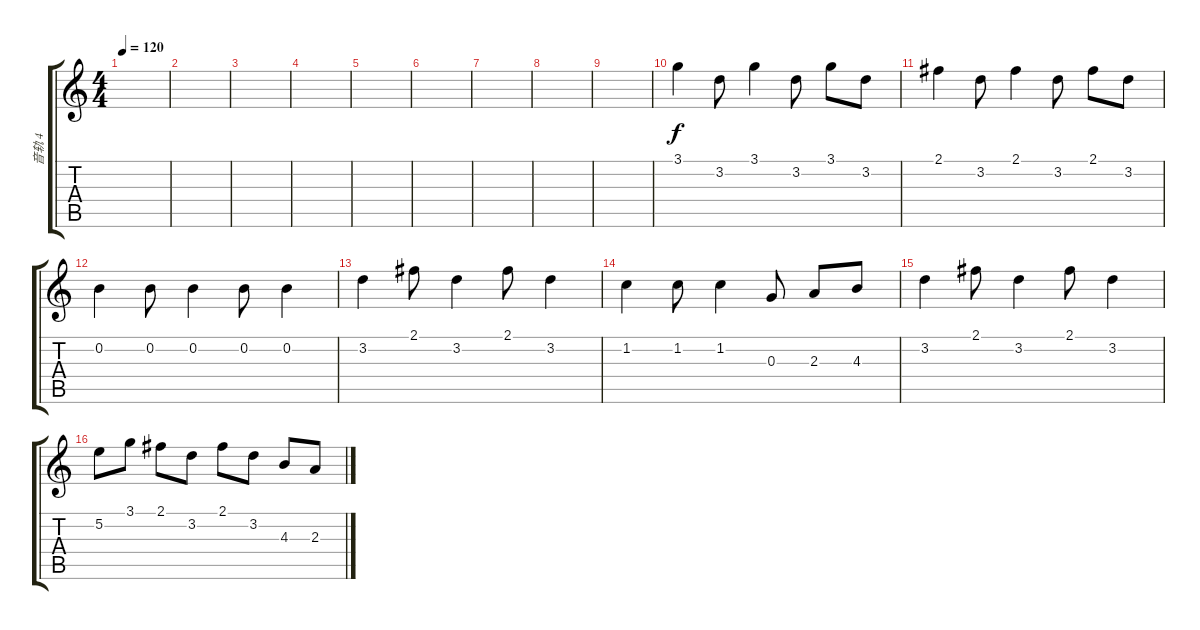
\track ("音轨 4" "音轨 4") {instrument overdrivenguitar}
\staff {score tabs}
\tuning (E4 B3 G3 D3 A2 E2) {hide}
\ts (4 4)
\tempo 120
\clef g2
\ks c
|
|
|
|
|
|
|
|
|
3.1.4 3.2.8 3.1.4 3.2.8 3.1.8 3.2.8 |
2.1.4 3.2.8 2.1.4 3.2.8 2.1.8 3.2.8 |
0.2.4 0.2.8 0.2.4 0.2.8 0.2.4 |
3.2.4 2.1.8 3.2.4 2.1.8 3.2.4 |
1.2.4 1.2.8 1.2.4 0.3.8 2.3.8 4.3.8 |
3.2.4 2.1.8 3.2.4 2.1.8 3.2.4 |
5.2.8 3.1.8 2.1.8 3.2.8 2.1.8 3.2.8 4.3.8 2.3.8
